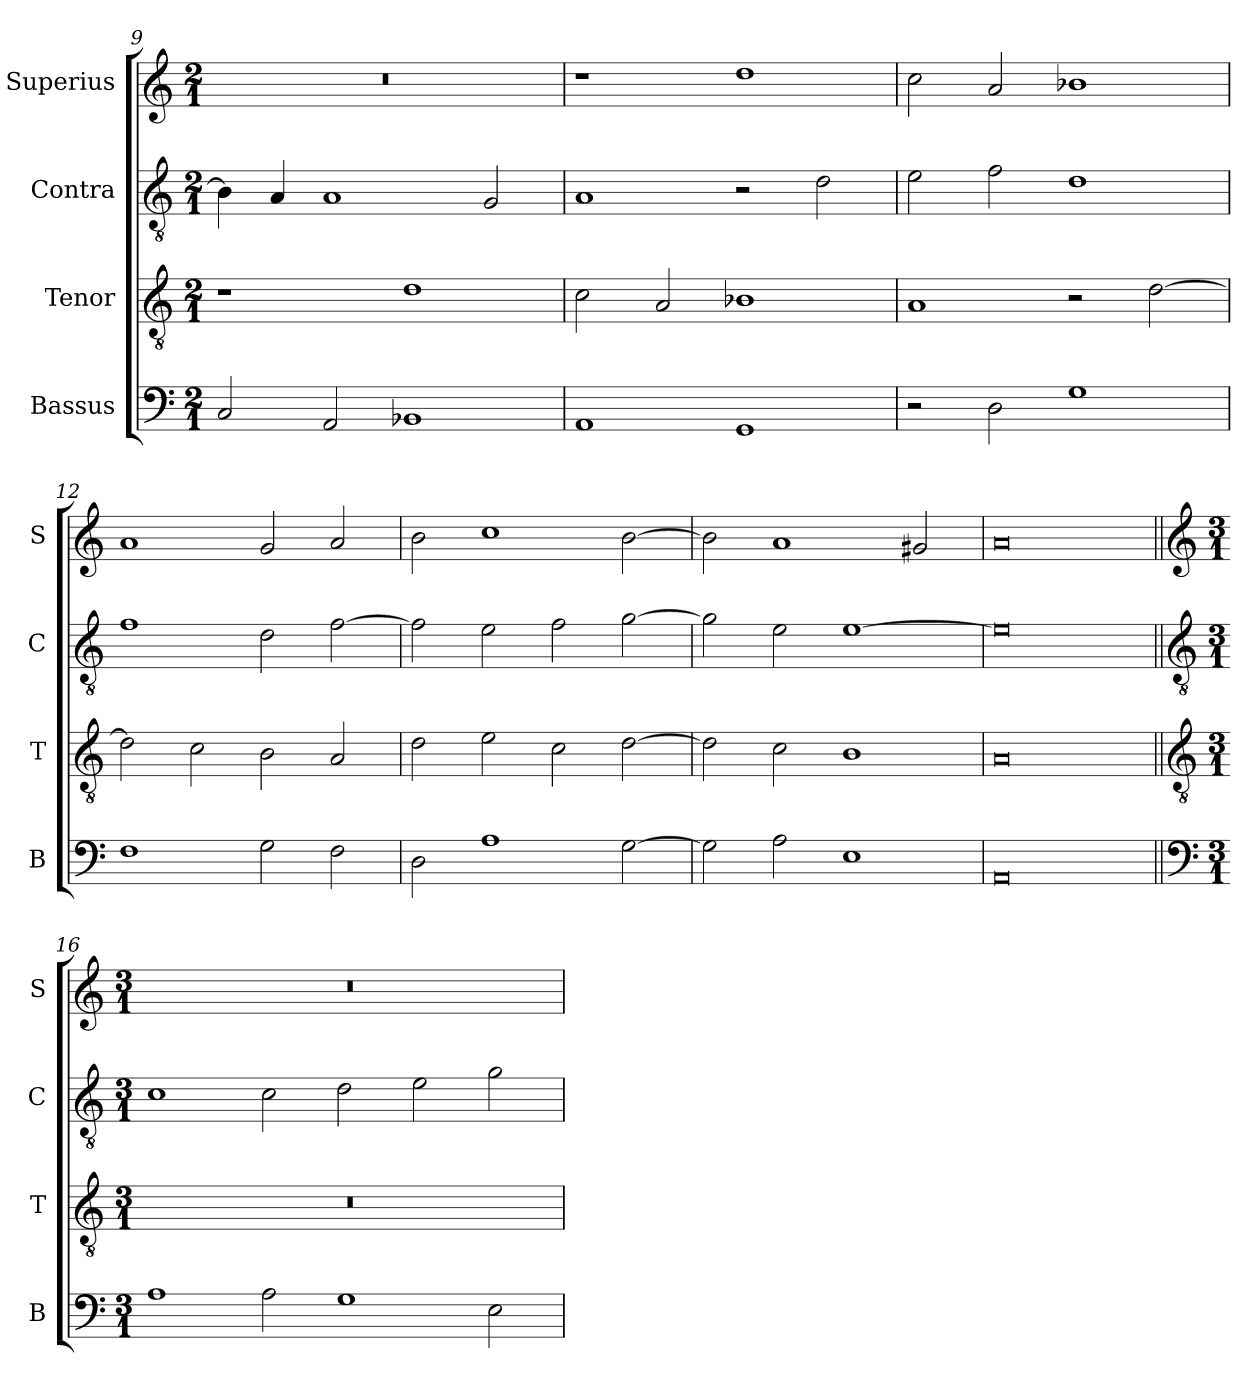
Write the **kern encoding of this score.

**kern	**kern	**kern	**kern
*part4	*part3	*part2	*part1
*staff4	*staff3	*staff2	*staff1
*I"Bassus	*I"Tenor	*I"Contra	*I"Superius
*I'B	*I'T	*I'C	*I'S
*clefF4	*clefGv2	*clefGv2	*clefG2
*k[]	*k[]	*k[]	*k[]
*M2/1	*M2/1	*M2/1	*M2/1
=9	=9	=9	=9
2C/	1r	4B-\]	0r
.	.	4A/	.
2AA/	.	1A	.
1BB-X	1d	.	.
.	.	2G/	.
=10	=10	=10	=10
1AA	2c\	1A	1r
.	2A/	.	.
1GG	1B-X	2r	1dd
.	.	2d\	.
=11	=11	=11	=11
2r	1A	2e\	2cc\
2D\	.	2f\	2a/
1G	2r	1d	1b-X
.	[2d\	.	.
=12	=12	=12	=12
1F	2d\]	1f	1a
.	2c\	.	.
2G\	2B\	2d\	2g/
2F\	2A/	[2f\	2a/
=13	=13	=13	=13
2D\	2d\	2f\]	2b\
1A	2e\	2e\	1cc
.	2c\	2f\	.
[2G\	[2d\	[2g\	[2b\
=14	=14	=14	=14
2G\]	2d\]	2g\]	2b\]
2A\	2c\	2e\	1a
1E	1B	[1e	.
.	.	.	2g#X/
=15	=15	=15	=15
0AA	0A	0e]	0a
!!LO:LB:g=z
=16||	=16||	=16||	=16||
*clefF4	*clefGv2	*clefGv2	*clefG2
*k[]	*k[]	*k[]	*k[]
*M3/1	*M3/1	*M3/1	*M3/1
1A	0.r	1c	0.r
2A\	.	2c\	.
1G	.	2d\	.
.	.	2e\	.
2E\	.	2g\	.
=	=	=	=
*-	*-	*-	*-
